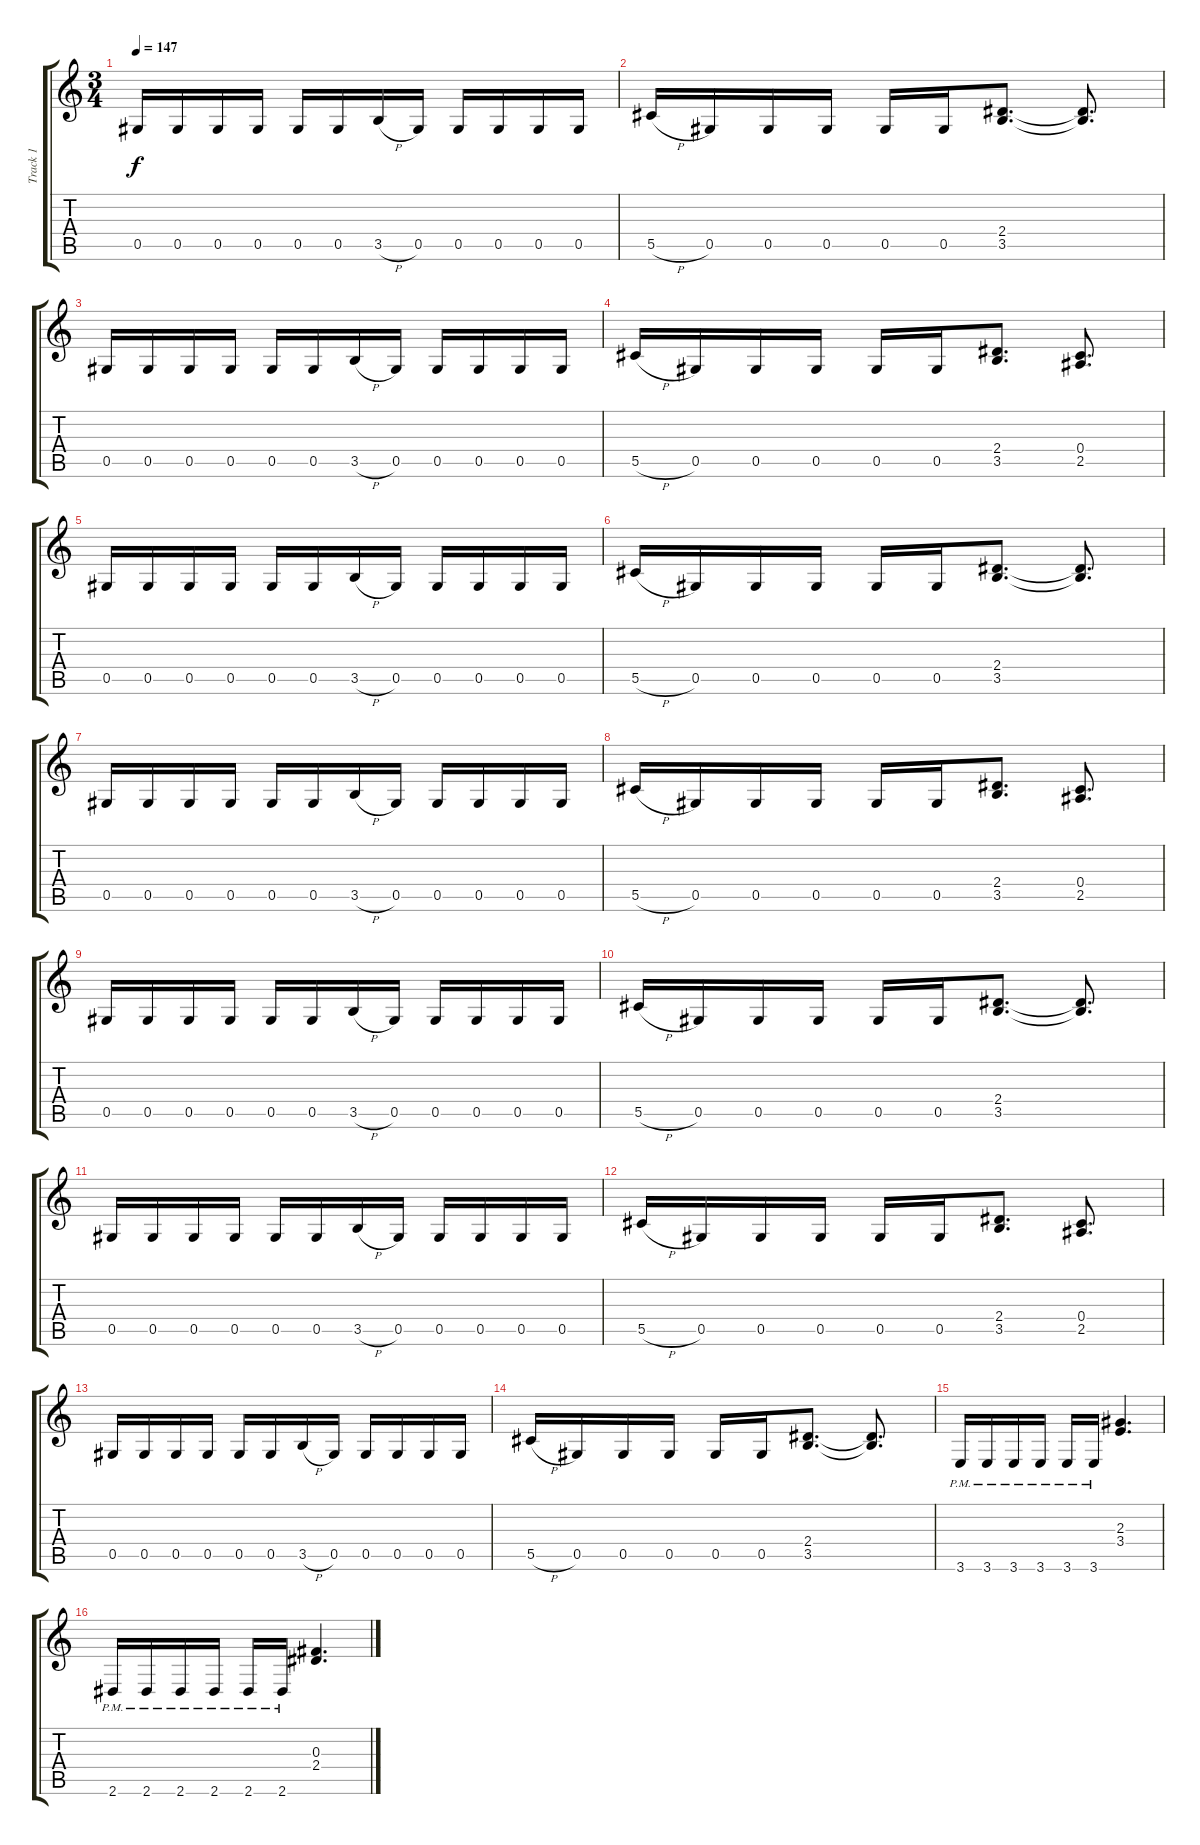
\track ("Track 1" "Track 1") {instrument distortionguitar}
\staff {score tabs}
\tuning (Eb4 Bb3 Gb3 Db3 Ab2 Db2) {hide}
\ts (3 4)
\tempo 147
\clef g2
\ks c
0.5.16{dy f} 0.5.16 0.5.16 0.5.16 0.5.16 0.5.16 3.5{h}.16 0.5.16 0.5.16 0.5.16 0.5.16 0.5.16 |
5.5{h}.16 0.5.16 0.5.16 0.5.16 0.5.16 0.5.16 (2.4 3.5).8{d} (2.4{t} 3.5{t}).8{d} |
0.5.16 0.5.16 0.5.16 0.5.16 0.5.16 0.5.16 3.5{h}.16 0.5.16 0.5.16 0.5.16 0.5.16 0.5.16 |
5.5{h}.16 0.5.16 0.5.16 0.5.16 0.5.16 0.5.16 (2.4 3.5).8{d} (0.4 2.5).8{d} |
0.5.16 0.5.16 0.5.16 0.5.16 0.5.16 0.5.16 3.5{h}.16 0.5.16 0.5.16 0.5.16 0.5.16 0.5.16 |
5.5{h}.16 0.5.16 0.5.16 0.5.16 0.5.16 0.5.16 (2.4 3.5).8{d} (2.4{t} 3.5{t}).8{d} |
0.5.16 0.5.16 0.5.16 0.5.16 0.5.16 0.5.16 3.5{h}.16 0.5.16 0.5.16 0.5.16 0.5.16 0.5.16 |
5.5{h}.16 0.5.16 0.5.16 0.5.16 0.5.16 0.5.16 (2.4 3.5).8{d} (0.4 2.5).8{d} |
0.5.16 0.5.16 0.5.16 0.5.16 0.5.16 0.5.16 3.5{h}.16 0.5.16 0.5.16 0.5.16 0.5.16 0.5.16 |
5.5{h}.16 0.5.16 0.5.16 0.5.16 0.5.16 0.5.16 (2.4 3.5).8{d} (2.4{t} 3.5{t}).8{d} |
0.5.16 0.5.16 0.5.16 0.5.16 0.5.16 0.5.16 3.5{h}.16 0.5.16 0.5.16 0.5.16 0.5.16 0.5.16 |
5.5{h}.16 0.5.16 0.5.16 0.5.16 0.5.16 0.5.16 (2.4 3.5).8{d} (0.4 2.5).8{d} |
0.5.16 0.5.16 0.5.16 0.5.16 0.5.16 0.5.16 3.5{h}.16 0.5.16 0.5.16 0.5.16 0.5.16 0.5.16 |
5.5{h}.16 0.5.16 0.5.16 0.5.16 0.5.16 0.5.16 (2.4 3.5).8{d} (2.4{t} 3.5{t}).8{d} |
3.6{pm}.16 3.6{pm}.16 3.6{pm}.16 3.6{pm}.16 3.6{pm}.16 3.6{pm}.16 (2.3 3.4).4{d} |
2.6{pm}.16 2.6{pm}.16 2.6{pm}.16 2.6{pm}.16 2.6{pm}.16 2.6{pm}.16 (0.3 2.4).4{d}
